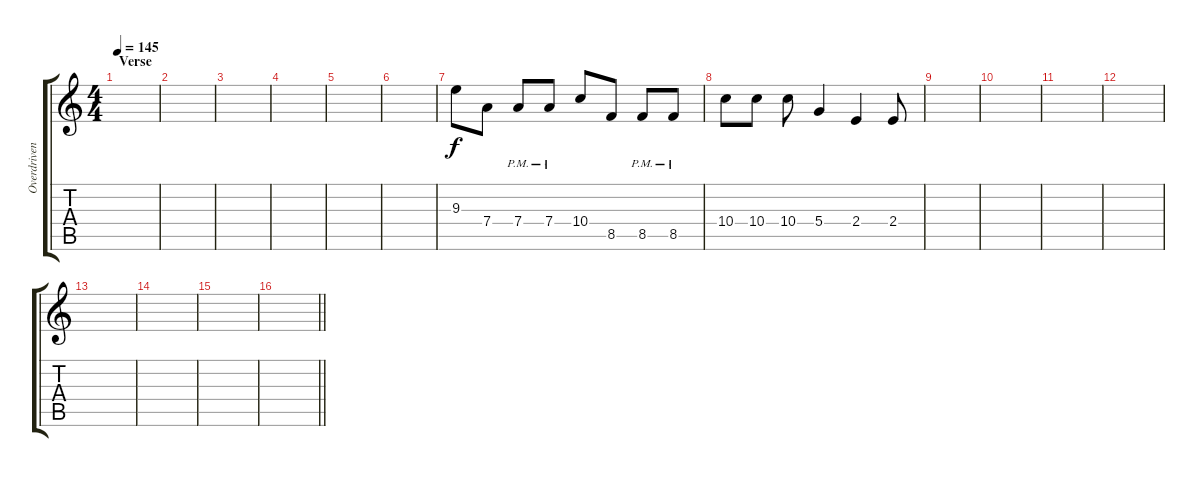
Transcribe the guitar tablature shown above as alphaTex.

\track ("Overdriven Guitar" "Overdriven") {instrument overdrivenguitar}
\staff {score tabs}
\tuning (E4 B3 G3 D3 A2 E2) {hide}
\ts (4 4)
\section ("" "Verse")
\tempo 145
\clef g2
\ks c
|
|
|
|
|
|
9.3.8 7.4.8 7.4{pm}.8 7.4{pm}.8 10.4.8 8.5.8 8.5{pm}.8 8.5{pm}.8 |
10.4.8 10.4.8 10.4.8 5.4.4 2.4.4 2.4.8 |
|
|
|
|
|
|
|
\barLineRight lightlight
